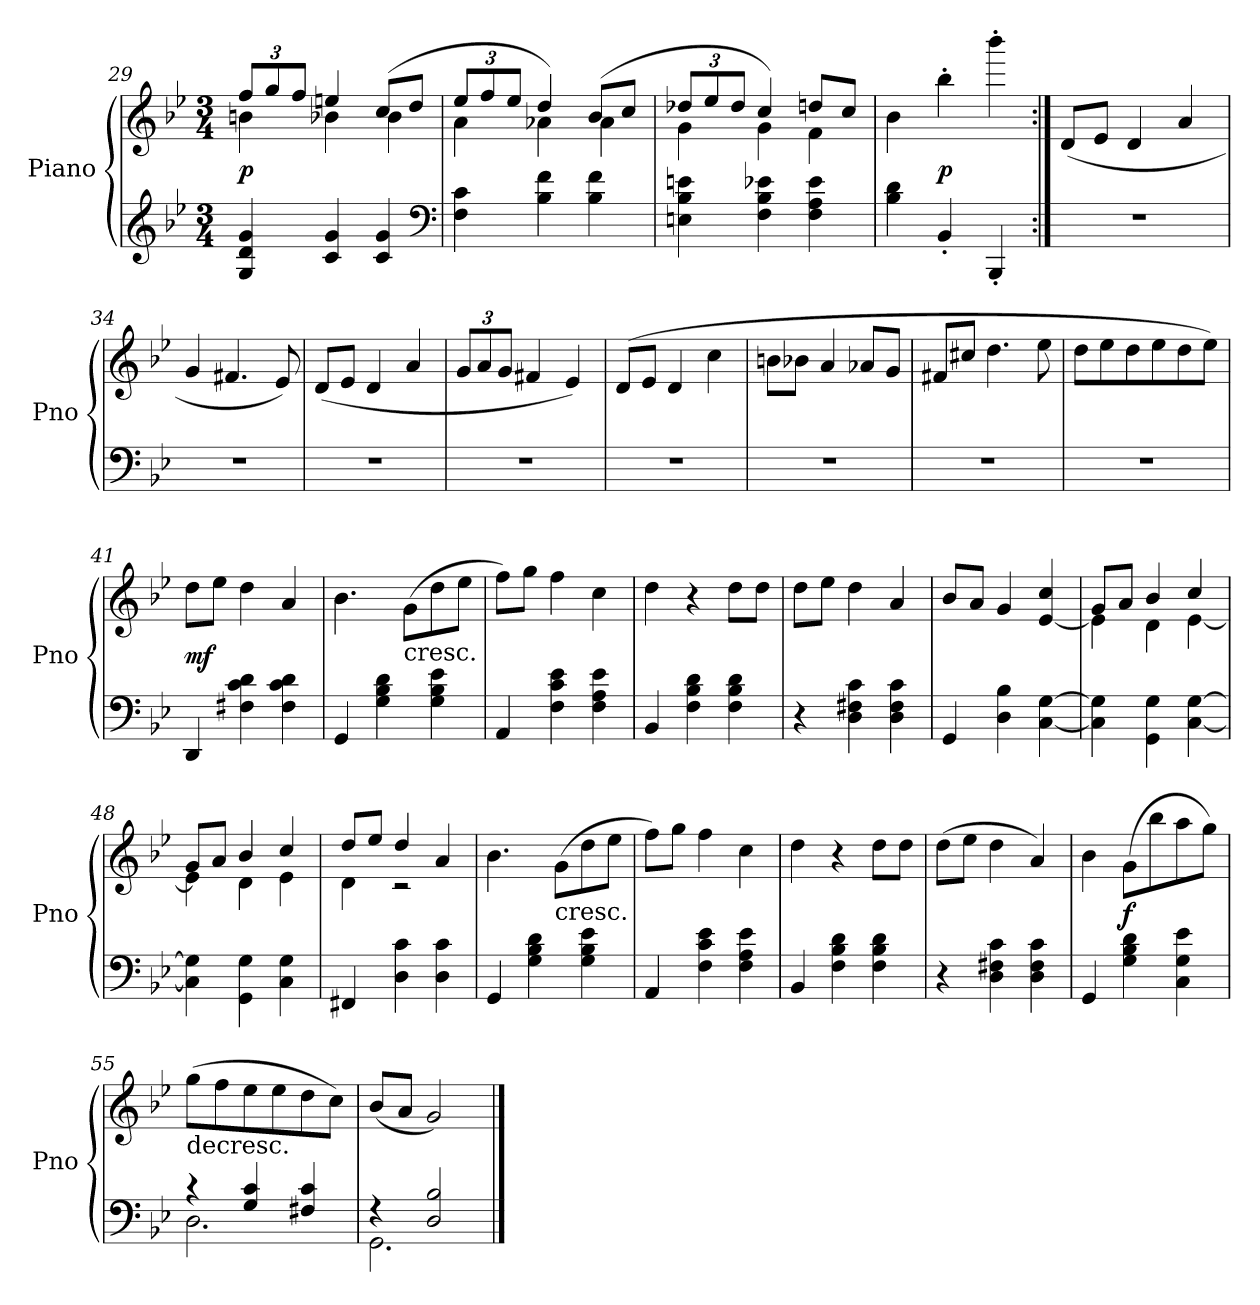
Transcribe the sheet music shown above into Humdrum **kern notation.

**kern	**kern	**dynam
*part1	*part1	*part1
*staff2	*staff1	*staff1/2
*I"Piano	*	*
*I'Pno	*	*
*clefG2	*clefG2	*
*k[b-e-]	*k[b-e-]	*
*g:	*g:	*
*M3/4	*M3/4	*
=29	=29	=29
*	*^	*
4G/ 4d/ 4g/	12ff/L	4bn\	p
.	12gg/	.	.
.	12ff/J	.	.
4c/ 4g/	4een/	4b-X\	.
4c/ 4g/	(8cc/L	4b-\	.
.	8dd/J	.	.
*clefF4	*	*	*
=30	=30	=30	=30
4F\ 4c\	12ee-/L	4a\	.
.	12ff/	.	.
.	12ee-/J	.	.
4B-\ 4f\	4dd/)	4a-X\	.
4B-\ 4f\	(8b-/L	4a-\	.
.	8cc/J	.	.
=31	=31	=31	=31
4En\ 4B-\ 4en\	12dd-X/L	4g\	.
.	12ee-/	.	.
.	12dd-/J	.	.
4F\ 4B-\ 4e-X\	4cc/)	4g\	.
4F\ 4A\ 4e-\	8ddn/L	4f\	.
.	8cc/J	.	.
*	*v	*v	*
=32	=32	=32
4B-\ 4d\	4b-\	.
4BB-'/	4bb-'\	p
4BBB-'/	4bbb-'\	.
=33:|!	=33:|!	=33:|!
2.r	(8d/L	.
.	8e-/J	.
.	4d/	.
.	4a/	.
=34	=34	=34
2.r	4g/	.
.	4.f#X/	.
.	8e-/)	.
=35	=35	=35
2.r	(8d/L	.
.	8e-/J	.
.	4d/	.
.	4a/	.
=36	=36	=36
2.r	12g/L	.
.	12a/	.
.	12g/J	.
.	4f#X/	.
.	4e-/)	.
=37	=37	=37
2.r	(8d/L	.
.	8e-/J	.
.	4d/	.
.	4cc\	.
=38	=38	=38
2.r	8bn\L	.
.	8b-X\J	.
.	4a/	.
.	8a-X/L	.
.	8g/J	.
=39	=39	=39
2.r	8f#X/L	.
.	8cc#X/J	.
.	4.dd\	.
.	8ee-\	.
=40	=40	=40
2.r	8dd\L	.
.	8ee-\	.
.	8dd\	.
.	8ee-\	.
.	8dd\	.
.	8ee-\J)	.
=41	=41	=41
4DD/	8dd\L	mf
.	8ee-\J	.
4F#X\ 4c\ 4d\	4dd\	.
4F#\ 4c\ 4d\	4a/	.
=42	=42	=42
4GG/	4.b-\	.
4G\ 4B-\ 4d\	.	.
!	!LO:TX:c:t=cresc.	!
.	(8g\L	.
4G\ 4B-\ 4e-\	8dd\	.
.	8ee-\J	.
=43	=43	=43
4AA/	8ff\L)	.
.	8gg\J	.
4F\ 4c\ 4e-\	4ff\	.
4F\ 4A\ 4e-\	4cc\	.
=44	=44	=44
4BB-/	4dd\	.
4F\ 4B-\ 4d\	4r	.
4F\ 4B-\ 4d\	8dd\L	.
.	8dd\J	.
=45	=45	=45
4r	8dd\L	.
.	8ee-\J	.
4D\ 4F#X\ 4c\	4dd\	.
4D\ 4F#\ 4c\	4a/	.
=46	=46	=46
4GG/	8b-/L	.
.	8a/J	.
4D\ 4B-\	4g/	.
[4C\ [4G\	[4e-/ 4cc/	.
=47	=47	=47
*	*^	*
4C]\ 4G]\	8g/L	4e-\]	.
.	8a/J	.	.
4GG\ 4G\	4b-/	4d\	.
[4C\ [4G\	4cc/	[4e-\	.
=48	=48	=48	=48
4C]\ 4G]\	8g/L	4e-\]	.
.	8a/J	.	.
4GG\ 4G\	4b-/	4d\	.
4C\ 4G\	4cc/	4e-\	.
=49	=49	=49	=49
4FF#X/	8dd/L	4d\	.
.	8ee-/J	.	.
4D\ 4c\	4dd/	2r	.
4D\ 4c\	4a/	.	.
*	*v	*v	*
=50	=50	=50
4GG/	4.b-\	.
4G\ 4B-\ 4d\	.	.
!	!LO:TX:c:t=cresc.	!
.	(8g\L	.
4G\ 4B-\ 4e-\	8dd\	.
.	8ee-\J	.
=51	=51	=51
4AA/	8ff\L)	.
.	8gg\J	.
4F\ 4c\ 4e-\	4ff\	.
4F\ 4A\ 4e-\	4cc\	.
=52	=52	=52
4BB-/	4dd\	.
4F\ 4B-\ 4d\	4r	.
4F\ 4B-\ 4d\	8dd\L	.
.	8dd\J	.
=53	=53	=53
4r	(8dd\L	.
.	8ee-\J	.
4D\ 4F#X\ 4c\	4dd\	.
4D\ 4F#\ 4c\	4a/)	.
=54	=54	=54
4GG/	4b-\	.
4G\ 4B-\ 4d\	(8g\L	f
.	8bb-\	.
4C\ 4G\ 4e-\	8aa\	.
.	8gg\J)	.
=55	=55	=55
*^	*	*
!	!	!LO:TX:c:t=decresc.	!
4r	2.D\	(8gg\L	.
.	.	8ff\	.
4G/ 4c/	.	8ee-\	.
.	.	8ee-\	.
4F#X/ 4c/	.	8dd\	.
.	.	8cc\J)	.
=56	=56	=56	=56
4r	2.GG\	(8b-/L	.
.	.	8a/J	.
2D/ 2B-/	.	2g/)	.
*v	*v	*	*
==	==	==
*-	*-	*-
